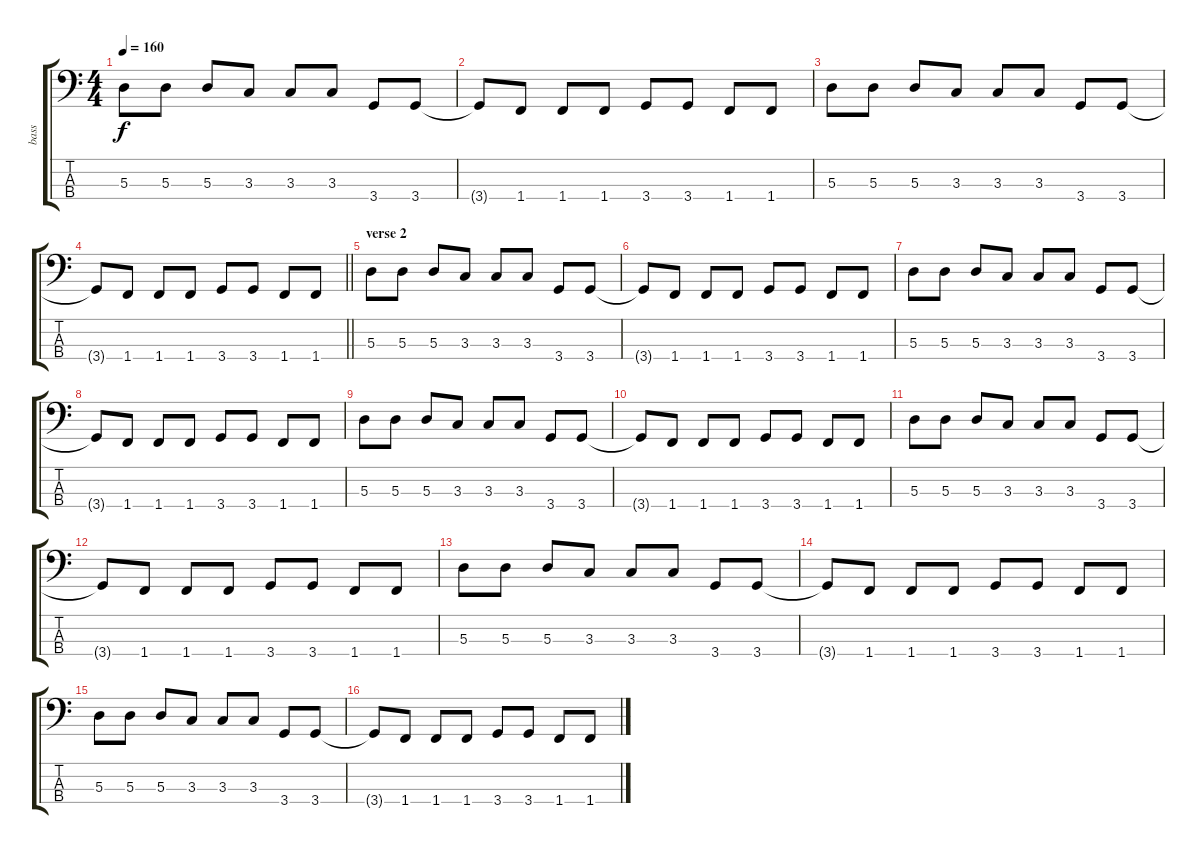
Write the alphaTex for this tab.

\track ("bass" "bass") {instrument electricbassfinger}
\staff {score tabs}
\tuning (G2 D2 A1 E1) {hide}
\ts (4 4)
\tempo 160
\clef f4
\ks c
5.3.8{dy f} 5.3.8 5.3.8 3.3.8 3.3.8 3.3.8 3.4.8 3.4.8 |
3.4{t}.8 1.4.8 1.4.8 1.4.8 3.4.8 3.4.8 1.4.8 1.4.8 |
5.3.8 5.3.8 5.3.8 3.3.8 3.3.8 3.3.8 3.4.8 3.4.8 |
\barLineRight lightlight
3.4{t}.8 1.4.8 1.4.8 1.4.8 3.4.8 3.4.8 1.4.8 1.4.8 |
\section ("" "verse 2")
5.3.8 5.3.8 5.3.8 3.3.8 3.3.8 3.3.8 3.4.8 3.4.8 |
3.4{t}.8 1.4.8 1.4.8 1.4.8 3.4.8 3.4.8 1.4.8 1.4.8 |
5.3.8 5.3.8 5.3.8 3.3.8 3.3.8 3.3.8 3.4.8 3.4.8 |
3.4{t}.8 1.4.8 1.4.8 1.4.8 3.4.8 3.4.8 1.4.8 1.4.8 |
5.3.8 5.3.8 5.3.8 3.3.8 3.3.8 3.3.8 3.4.8 3.4.8 |
3.4{t}.8 1.4.8 1.4.8 1.4.8 3.4.8 3.4.8 1.4.8 1.4.8 |
5.3.8 5.3.8 5.3.8 3.3.8 3.3.8 3.3.8 3.4.8 3.4.8 |
3.4{t}.8 1.4.8 1.4.8 1.4.8 3.4.8 3.4.8 1.4.8 1.4.8 |
5.3.8 5.3.8 5.3.8 3.3.8 3.3.8 3.3.8 3.4.8 3.4.8 |
3.4{t}.8 1.4.8 1.4.8 1.4.8 3.4.8 3.4.8 1.4.8 1.4.8 |
5.3.8 5.3.8 5.3.8 3.3.8 3.3.8 3.3.8 3.4.8 3.4.8 |
3.4{t}.8 1.4.8 1.4.8 1.4.8 3.4.8 3.4.8 1.4.8 1.4.8
